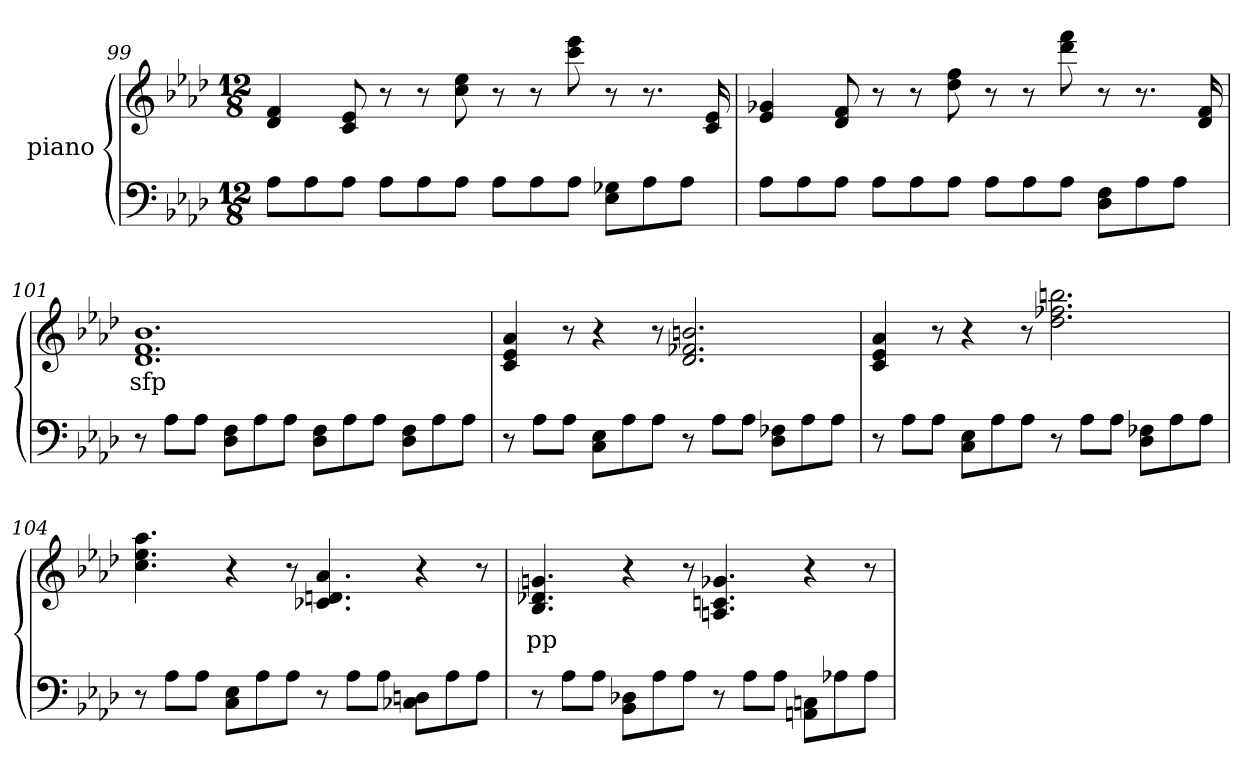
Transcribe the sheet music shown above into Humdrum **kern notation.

**kern	**kern	**text
*part2	*part1	*part1
*staff2	*staff1	*staff1
*	*I"piano	*
*clefF4	*clefG2	*
*k[b-e-a-d-]	*k[b-e-a-d-]	*
*M12/8	*M12/8	*
=99	=99	=99
8A-L	4d- 4f	.
8A-	.	.
8A-J	8c 8e-	.
8A-L	8r	.
8A-	8r	.
8A-J	8cc 8ee-	.
8A-L	8r	.
8A-	8r	.
8A-J	8ccc 8eee-	.
8E- 8G-XL	8r	.
8A-	8.r	.
8A-J	.	.
.	16c 16e-	.
=100	=100	=100
8A-L	4e- 4g-X	.
8A-	.	.
8A-J	8d- 8f	.
8A-L	8r	.
8A-	8r	.
8A-J	8dd- 8ff	.
8A-L	8r	.
8A-	8r	.
8A-J	8ddd- 8fff	.
8D- 8FL	8r	.
8A-	8.r	.
8A-J	.	.
.	16d- 16f	.
=101	=101	=101
8r	1.d- 1.f 1.b-	sfp
8A-L	.	.
8A-J	.	.
8D- 8FL	.	.
8A-	.	.
8A-J	.	.
8D- 8FL	.	.
8A-	.	.
8A-J	.	.
8D- 8FL	.	.
8A-	.	.
8A-J	.	.
=102	=102	=102
8r	4c 4e- 4a-	.
8A-L	.	.
8A-J	8r	.
8C 8E-L	4r	.
8A-	.	.
8A-J	8r	.
8r	2.d- 2.f-X 2.bn	.
8A-L	.	.
8A-J	.	.
8D- 8F-XL	.	.
8A-	.	.
8A-J	.	.
=103	=103	=103
8r	4c 4e- 4a-	.
8A-L	.	.
8A-J	8r	.
8C 8E-L	4r	.
8A-	.	.
8A-J	8r	.
8r	2.dd- 2.ff-X 2.bbn	.
8A-L	.	.
8A-J	.	.
8D- 8F-XL	.	.
8A-	.	.
8A-J	.	.
=104	=104	=104
8r	4.cc 4.ee- 4.aa-	.
8A-L	.	.
8A-J	.	.
8C 8E-L	4r	.
8A-	.	.
8A-J	8r	.
8r	4.c-X 4.dn 4.a-	.
8A-L	.	.
8A-J	.	.
8C-X 8DnL	4r	.
8A-	.	.
8A-J	8r	.
=105	=105	=105
8r	4.B- 4.d-X 4.gn	pp
8A-L	.	.
8A-J	.	.
8BB- 8D-XL	4r	.
8A-	.	.
8A-J	8r	.
8r	4.An 4.cn 4.g-X	.
8A-L	.	.
8A-J	.	.
8AAn 8CnL	4r	.
8A-X	.	.
8A-J	8r	.
=	=	=
*-	*-	*-
